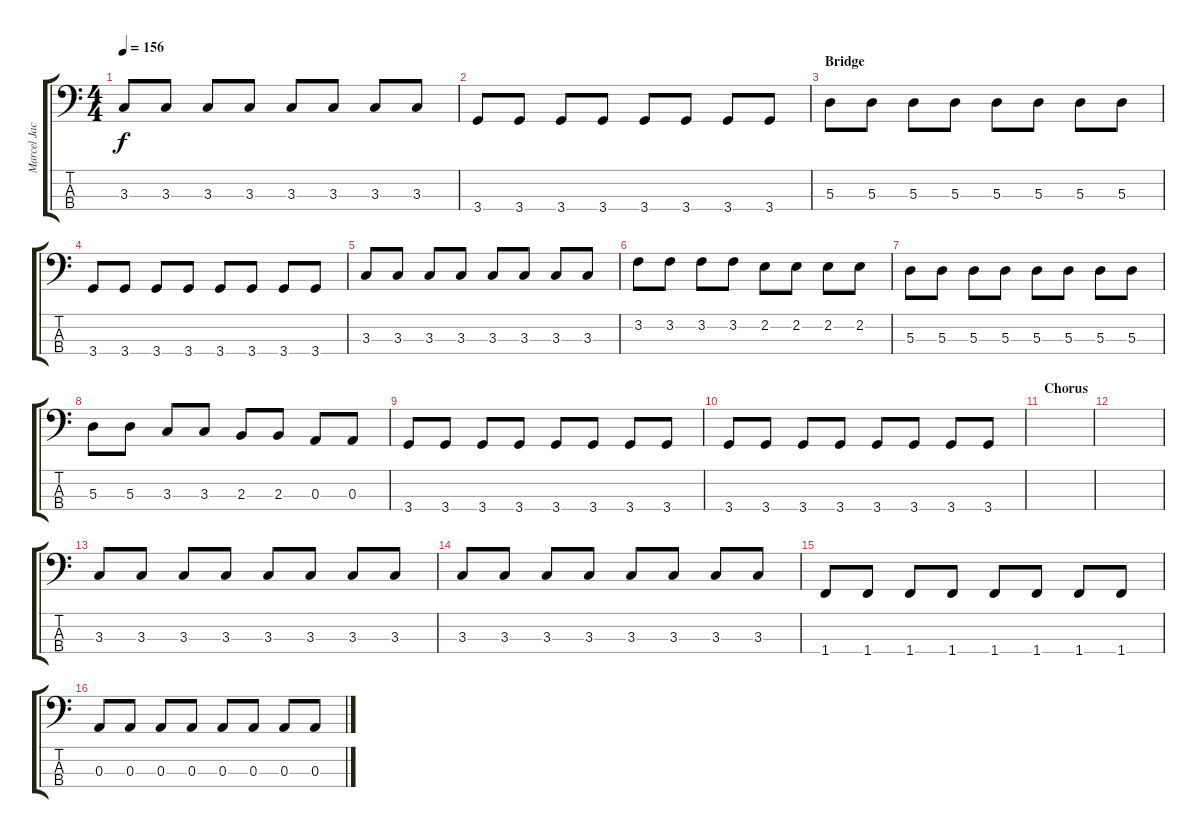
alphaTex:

\track ("Marcel Jacob" "Marcel Jac") {instrument electricbasspick}
\staff {score tabs}
\tuning (G2 D2 A1 E1) {hide}
\ts (4 4)
\tempo 156
\clef f4
\ks c
3.3.8{dy f} 3.3.8 3.3.8 3.3.8 3.3.8 3.3.8 3.3.8 3.3.8 |
3.4.8 3.4.8 3.4.8 3.4.8 3.4.8 3.4.8 3.4.8 3.4.8 |
\section ("" "Bridge")
5.3.8 5.3.8 5.3.8 5.3.8 5.3.8 5.3.8 5.3.8 5.3.8 |
3.4.8 3.4.8 3.4.8 3.4.8 3.4.8 3.4.8 3.4.8 3.4.8 |
3.3.8 3.3.8 3.3.8 3.3.8 3.3.8 3.3.8 3.3.8 3.3.8 |
3.2.8 3.2.8 3.2.8 3.2.8 2.2.8 2.2.8 2.2.8 2.2.8 |
5.3.8 5.3.8 5.3.8 5.3.8 5.3.8 5.3.8 5.3.8 5.3.8 |
5.3.8 5.3.8 3.3.8 3.3.8 2.3.8 2.3.8 0.3.8 0.3.8 |
3.4.8 3.4.8 3.4.8 3.4.8 3.4.8 3.4.8 3.4.8 3.4.8 |
3.4.8 3.4.8 3.4.8 3.4.8 3.4.8 3.4.8 3.4.8 3.4.8 |
\section ("" "Chorus")
|
|
3.3.8 3.3.8 3.3.8 3.3.8 3.3.8 3.3.8 3.3.8 3.3.8 |
3.3.8 3.3.8 3.3.8 3.3.8 3.3.8 3.3.8 3.3.8 3.3.8 |
1.4.8 1.4.8 1.4.8 1.4.8 1.4.8 1.4.8 1.4.8 1.4.8 |
0.3.8 0.3.8 0.3.8 0.3.8 0.3.8 0.3.8 0.3.8 0.3.8
